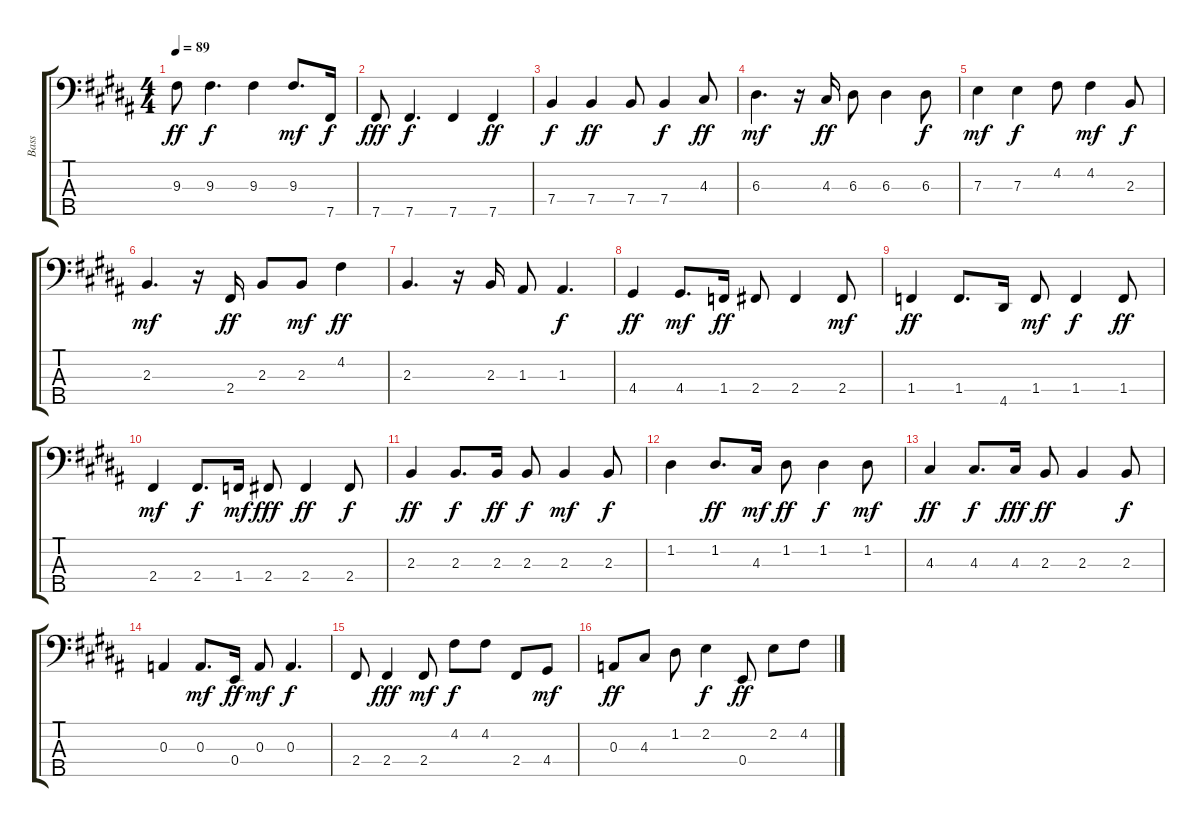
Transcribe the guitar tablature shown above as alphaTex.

\track ("Bass" "Bass") {instrument electricbassfinger}
\staff {score tabs}
\tuning (G2 D2 A1 E1 B0) {hide}
\ts (4 4)
\tempo 89
\clef f4
\ks b
9.3.8{dy ff} 9.3.4{d dy f} 9.3.4 9.3.8{d dy mf} 7.5.16{dy f} |
7.5.8{dy fff} 7.5.4{d dy f} 7.5.4 7.5.4{dy ff} |
7.4.4{dy f} 7.4.4{dy ff} 7.4.8 7.4.4{dy f} 4.3.8{dy ff} |
6.3.4{d dy mf} r.16 4.3.16{dy ff} 6.3.8 6.3.4 6.3.8{dy f} |
7.3.4{dy mf} 7.3.4{dy f} 4.2.8 4.2.4{dy mf} 2.3.8{dy f} |
2.3.4{d dy mf} r.16 2.4.16{dy ff} 2.3.8 2.3.8{dy mf} 4.2.4{dy ff} |
2.3.4{d} r.16 2.3.16 1.3.8 1.3.4{d dy f} |
4.4.4{dy ff} 4.4.8{d dy mf} 1.4.16{dy ff} 2.4.8 2.4.4 2.4.8{dy mf} |
1.4.4{dy ff} 1.4.8{d} 4.5.16 1.4.8{dy mf} 1.4.4{dy f} 1.4.8{dy ff} |
2.4.4{dy mf} 2.4.8{d dy f} 1.4.16{dy mf} 2.4.8{dy fff} 2.4.4{dy ff} 2.4.8{dy f} |
2.3.4{dy ff} 2.3.8{d dy f} 2.3.16{dy ff} 2.3.8{dy f} 2.3.4{dy mf} 2.3.8{dy f} |
1.2.4 1.2.8{d dy ff} 4.3.16{dy mf} 1.2.8{dy ff} 1.2.4{dy f} 1.2.8{dy mf} |
4.3.4{dy ff} 4.3.8{d dy f} 4.3.16{dy fff} 2.3.8{dy ff} 2.3.4 2.3.8{dy f} |
0.3.4 0.3.8{d dy mf} 0.4.16{dy ff} 0.3.8{dy mf} 0.3.4{d dy f} |
2.4.8 2.4.4{dy fff} 2.4.8{dy mf} 4.2.8{dy f} 4.2.8 2.4.8 4.4.8{dy mf} |
0.3.8{dy ff} 4.3.8 1.2.8 2.2.4{dy f} 0.4.8{dy ff} 2.2.8 4.2.8
